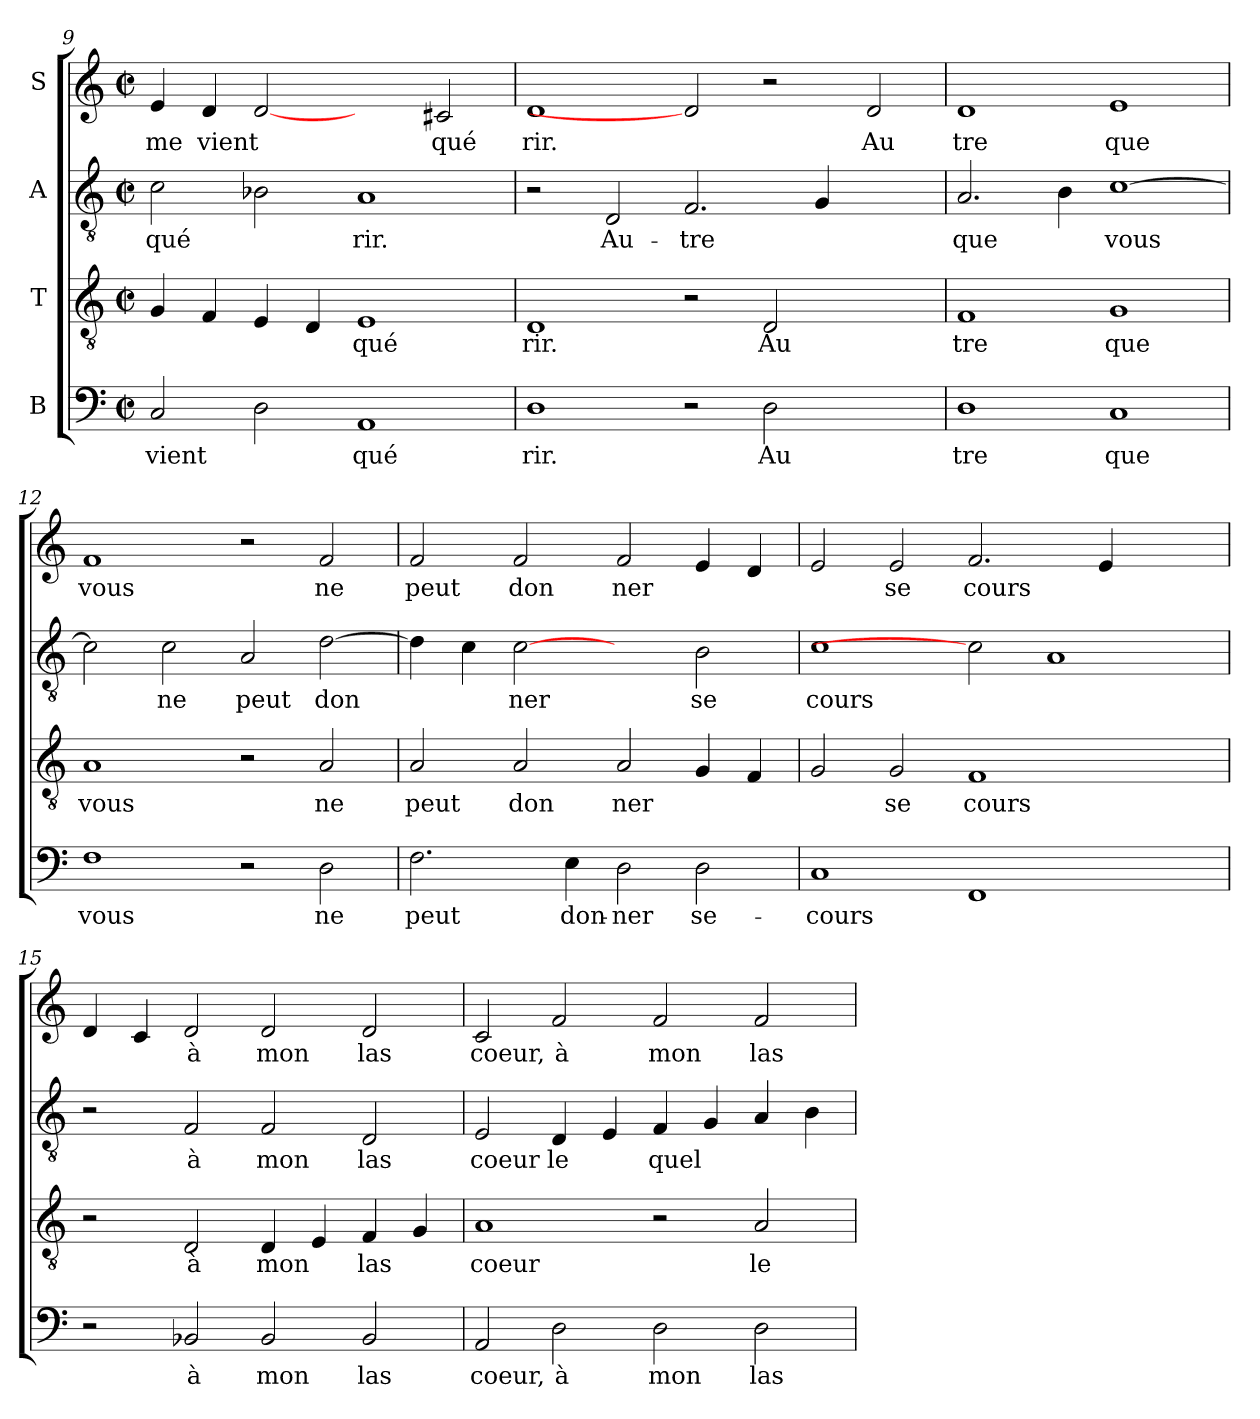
**kern	**text	**kern	**text	**kern	**text	**kern	**text
*part4	*part4	*part3	*part3	*part2	*part2	*part1	*part1
*staff4	*staff4	*staff3	*staff3	*staff2	*staff2	*staff1	*staff1
*I"B	*	*I"T	*	*I"A	*	*I"S	*
*clefF4	*	*clefGv2	*	*clefGv2	*	*clefG2	*
*k[]	*	*k[]	*	*k[]	*	*k[]	*
*C:	*	*C:	*	*C:	*	*C:	*
*M2/2	*	*M2/2	*	*M2/2	*	*M2/2	*
*met(c|)	*	*met(c|)	*	*met(c|)	*	*met(c|)	*
=9	=9	=9	=9	=9	=9	=9	=9
!	!LO:LY:b:cj	!	!LO:LY:b:cj	!	!LO:LY:b:cj	!	!LO:LY:b:cj
2C/	vient	4G/	.	2c\	qué-	4e/	me
!	!	!	!LO:LY:b:cj	!	!	!	!LO:LY:b:cj
.	.	4F/	.	.	.	4d/	vient
!	!LO:LY:b:cj	!	!LO:LY:b:cj	!	!LO:LY:b:cj	!	!LO:LY:b:cj
2D\	.	4E/	.	2B-\	--	[2d	.
!	!	!	!LO:LY:b:cj	!	!	!	!
.	.	4D/	.	.	.	.	.
!	!LO:LY:b:cj	!	!LO:LY:b:cj	!	!LO:LY:b:cj	!	!
1AA	qué	1E	qué	1A	-rir.	2ryy	.
!	!	!	!	!	!	!	!LO:LY:b:cj
.	.	.	.	.	.	2c#/	qué
=10	=10	=10	=10	=10	=10	=10	=10
!	!LO:LY:b:cj	!	!LO:LY:b:cj	!	!	!	!LO:LY:b:cj
1D	rir.	1D	rir.	2r	.	1d	rir.
!	!	!	!	!	!LO:LY:b:cj	!	!
.	.	.	.	2D/	Au-	.	.
!	!	!	!	!	!LO:LY:b:cj	!	!
2r	.	2r	.	2.F/	-tre	2d]	.
!	!LO:LY:b:cj	!	!LO:LY:b:cj	!	!	!	!
2D\	Au	2D/	Au	.	.	2r	.
!	!	!	!	!	!LO:LY:b:cj	!	!
.	.	.	.	4G/	.	.	.
!	!	!	!	!	!	!	!LO:LY:b:cj
2ryy	.	2ryy	.	2ryy	.	2d/	Au
!!LO:PB:g=z
=11	=11	=11	=11	=11	=11	=11	=11
!	!LO:LY:b:cj	!	!LO:LY:b:cj	!	!LO:LY:b:cj	!	!LO:LY:b:cj
1D	tre	1F	tre	2.A/	que	1d	tre
!	!	!	!	!	!LO:LY:b:cj	!	!
.	.	.	.	4B\	.	.	.
!	!LO:LY:b:cj	!	!LO:LY:b:cj	!	!LO:LY:b:cj	!	!LO:LY:b:cj
1C	que	1G	que	[>1c	vous	1e	que
=12	=12	=12	=12	=12	=12	=12	=12
!	!LO:LY:b:cj	!	!LO:LY:b:cj	!	!LO:LY:b:cj	!	!LO:LY:b:cj
1F	vous	1A	vous	2c\]	.	1f	vous
!	!	!	!	!	!LO:LY:b:cj	!	!
.	.	.	.	2c\	ne	.	.
!	!	!	!	!	!LO:LY:b:cj	!	!
2r	.	2r	.	2A/	peut	2r	.
!	!LO:LY:b:cj	!	!LO:LY:b:cj	!	!LO:LY:b:cj	!	!LO:LY:b:cj
2D\	ne	2A/	ne	[>2d\	don	2f/	ne
=13	=13	=13	=13	=13	=13	=13	=13
!	!LO:LY:b:cj	!	!LO:LY:b:cj	!	!LO:LY:b:cj	!	!LO:LY:b:cj
2.F\	peut	2A/	peut	4d\]	.	2f/	peut
!	!	!	!	!	!LO:LY:b:cj	!	!
.	.	.	.	4c\	.	.	.
!	!	!	!LO:LY:b:cj	!	!LO:LY:b:cj	!	!LO:LY:b:cj
.	.	2A/	don	[2c	ner	2f/	don
!	!LO:LY:b:cj	!	!	!	!	!	!
4E\	don-	.	.	.	.	.	.
!	!LO:LY:b:cj	!	!LO:LY:b:cj	!	!	!	!LO:LY:b:cj
2D\	-ner	2A/	ner	2ryy	.	2f/	ner
!	!LO:LY:b:cj	!	!LO:LY:b:cj	!	!LO:LY:b:cj	!	!LO:LY:b:cj
2D\	se-	4G/	.	2B\	se	4e/	.
!	!	!	!LO:LY:b:cj	!	!	!	!LO:LY:b:cj
.	.	4F/	.	.	.	4d/	.
=14	=14	=14	=14	=14	=14	=14	=14
!	!LO:LY:b:cj	!	!LO:LY:b:cj	!	!LO:LY:b:cj	!	!LO:LY:b:cj
1C	-cours	2G/	.	1c	cours	2e/	.
!	!	!	!LO:LY:b:cj	!	!	!	!LO:LY:b:cj
.	.	2G/	se	.	.	2e/	se
!	!LO:LY:b:cj	!	!LO:LY:b:cj	!	!	!	!LO:LY:b:cj
1FF	.	1F	cours	2c]	.	2.f/	cours
!	!	!	!	!	!LO:LY:b:cj	!	!
.	.	.	.	1A	.	.	.
!	!	!	!	!	!	!	!LO:LY:b:cj
.	.	.	.	.	.	4e/	.
2ryy	.	2ryy	.	.	.	2ryy	.
=15	=15	=15	=15	=15	=15	=15	=15
!	!	!	!	!	!	!	!LO:LY:b:cj
2r	.	2r	.	2r	.	4d/	.
!	!	!	!	!	!	!	!LO:LY:b:cj
.	.	.	.	.	.	4c/	.
!	!LO:LY:b:cj	!	!LO:LY:b:cj	!	!LO:LY:b:cj	!	!LO:LY:b:cj
2BB-X/	à	2D/	à	2F/	à	2d/	à
!	!LO:LY:b:cj	!	!LO:LY:b:cj	!	!LO:LY:b:cj	!	!LO:LY:b:cj
2BB-/	mon	4D/	mon	2F/	mon	2d/	mon
!	!	!	!LO:LY:b:cj	!	!	!	!
.	.	4E/	.	.	.	.	.
!	!LO:LY:b:cj	!	!LO:LY:b:cj	!	!LO:LY:b:cj	!	!LO:LY:b:cj
2BB-/	las	4F/	las	2D/	las	2d/	las
!	!	!	!LO:LY:b:cj	!	!	!	!
.	.	4G/	.	.	.	.	.
!!LO:PB:g=z
=16	=16	=16	=16	=16	=16	=16	=16
!	!LO:LY:b:cj	!	!LO:LY:b:cj	!	!LO:LY:b:cj	!	!LO:LY:b:cj
2AA/	coeur,	1A	coeur	2E/	coeur	2c/	coeur,
!	!LO:LY:b:cj	!	!	!	!LO:LY:b:cj	!	!LO:LY:b:cj
2D\	à	.	.	4D/	le	2f/	à
!	!	!	!	!	!LO:LY:b:cj	!	!
.	.	.	.	4E/	.	.	.
!	!LO:LY:b:cj	!	!	!	!LO:LY:b:cj	!	!LO:LY:b:cj
2D\	mon	2r	.	4F/	quel	2f/	mon
!	!	!	!	!	!LO:LY:b:cj	!	!
.	.	.	.	4G/	.	.	.
!	!LO:LY:b:cj	!	!LO:LY:b:cj	!	!LO:LY:b:cj	!	!LO:LY:b:cj
2D\	las	2A/	le-	4A/	.	2f/	las
!	!	!	!	!	!LO:LY:b:cj	!	!
.	.	.	.	4B\	.	.	.
=	=	=	=	=	=	=	=
*-	*-	*-	*-	*-	*-	*-	*-
